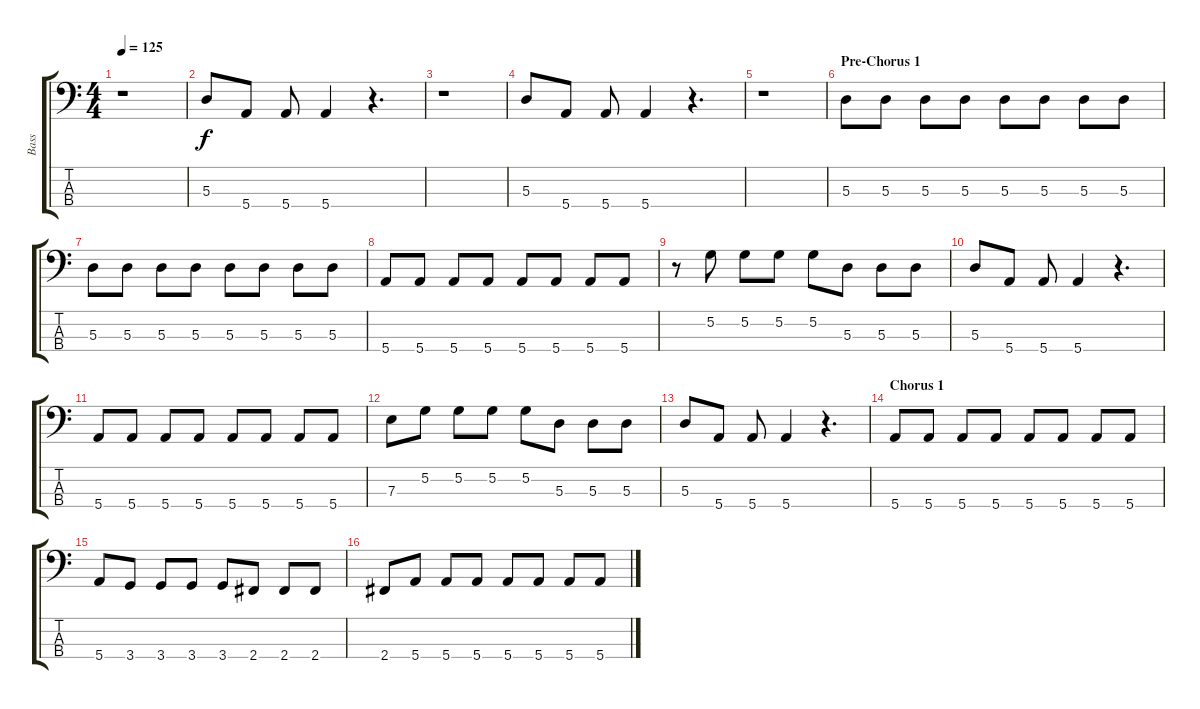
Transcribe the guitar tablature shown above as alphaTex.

\track ("Bass" "Bass") {instrument electricbassfinger}
\staff {score tabs}
\tuning (G2 D2 A1 E1) {hide}
\ts (4 4)
\tempo 125
\clef f4
\ks c
r.1{dy f} |
5.3.8 5.4.8 5.4.8 5.4.4 r.4{d} |
r.1 |
5.3.8 5.4.8 5.4.8 5.4.4 r.4{d} |
r.1 |
\section ("" "Pre-Chorus 1")
5.3.8 5.3.8 5.3.8 5.3.8 5.3.8 5.3.8 5.3.8 5.3.8 |
5.3.8 5.3.8 5.3.8 5.3.8 5.3.8 5.3.8 5.3.8 5.3.8 |
5.4.8 5.4.8 5.4.8 5.4.8 5.4.8 5.4.8 5.4.8 5.4.8 |
r.8 5.2.8 5.2.8 5.2.8 5.2.8 5.3.8 5.3.8 5.3.8 |
5.3.8 5.4.8 5.4.8 5.4.4 r.4{d} |
5.4.8 5.4.8 5.4.8 5.4.8 5.4.8 5.4.8 5.4.8 5.4.8 |
7.3.8 5.2.8 5.2.8 5.2.8 5.2.8 5.3.8 5.3.8 5.3.8 |
5.3.8 5.4.8 5.4.8 5.4.4 r.4{d} |
\section ("" "Chorus 1")
5.4.8 5.4.8 5.4.8 5.4.8 5.4.8 5.4.8 5.4.8 5.4.8 |
5.4.8 3.4.8 3.4.8 3.4.8 3.4.8 2.4.8 2.4.8 2.4.8 |
2.4.8 5.4.8 5.4.8 5.4.8 5.4.8 5.4.8 5.4.8 5.4.8
